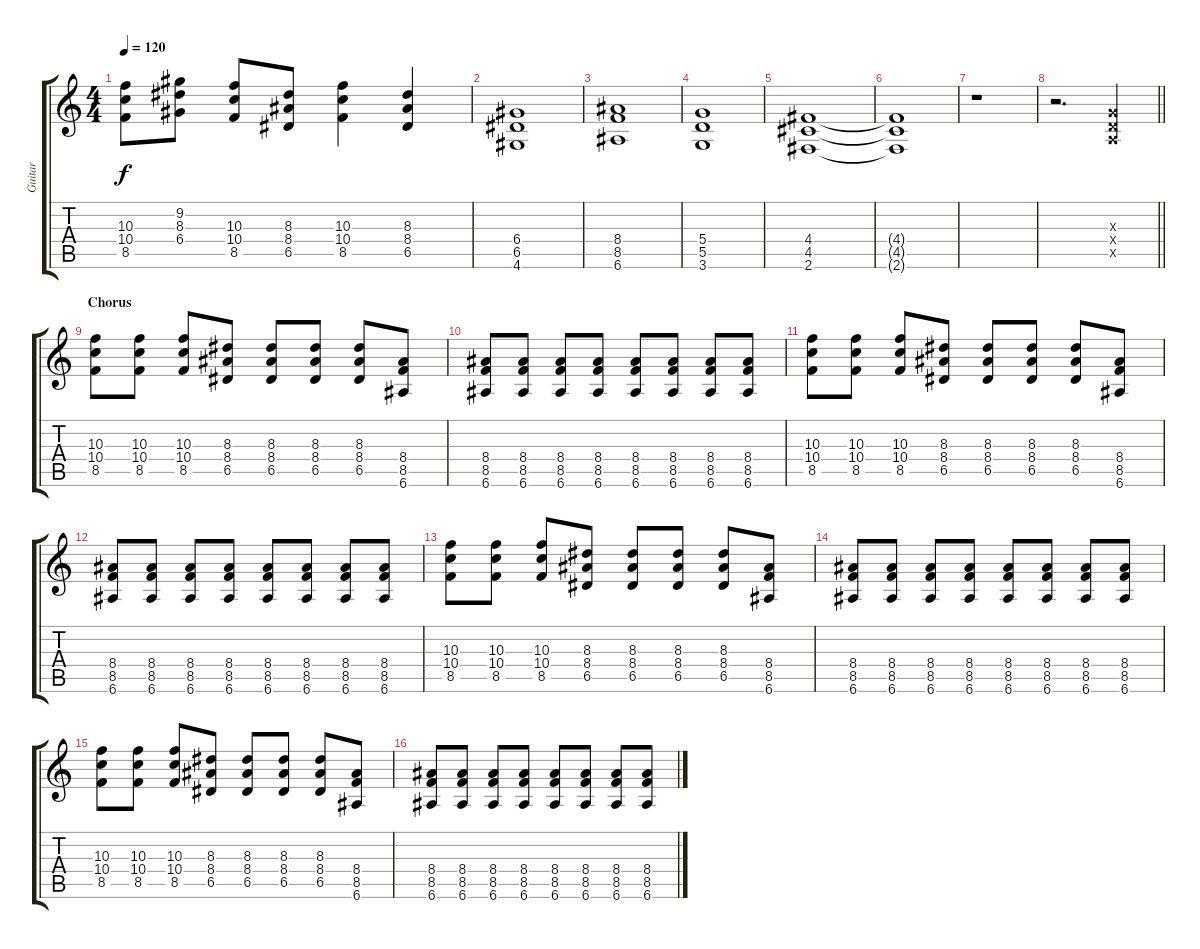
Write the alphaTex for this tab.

\track ("Guitar" "Guitar") {instrument distortionguitar}
\staff {score tabs}
\tuning (E4 B3 G3 D3 A2 E2) {hide}
\ts (4 4)
\tempo 120
\clef g2
\ks c
(10.3 10.4 8.5).8{dy f} (9.2 8.3 6.4).8 (10.3 10.4 8.5).8 (8.3 8.4 6.5).8 (10.3 10.4 8.5).4 (8.3 8.4 6.5).4 |
(6.4 6.5 4.6).1 |
(8.4 8.5 6.6).1 |
(5.4 5.5 3.6).1 |
(4.4 4.5 2.6).1 |
(4.4{t} 4.5{t} 2.6{t}).1 |
r.1 |
\barLineRight lightlight
r.2{d} (0.3{x} 0.4{x} 0.5{x}).4 |
\section ("" "Chorus")
(10.3 10.4 8.5).8 (10.3 10.4 8.5).8 (10.3 10.4 8.5).8 (8.3 8.4 6.5).8 (8.3 8.4 6.5).8 (8.3 8.4 6.5).8 (8.3 8.4 6.5).8 (8.4 8.5 6.6).8 |
(8.4 8.5 6.6).8 (8.4 8.5 6.6).8 (8.4 8.5 6.6).8 (8.4 8.5 6.6).8 (8.4 8.5 6.6).8 (8.4 8.5 6.6).8 (8.4 8.5 6.6).8 (8.4 8.5 6.6).8 |
(10.3 10.4 8.5).8 (10.3 10.4 8.5).8 (10.3 10.4 8.5).8 (8.3 8.4 6.5).8 (8.3 8.4 6.5).8 (8.3 8.4 6.5).8 (8.3 8.4 6.5).8 (8.4 8.5 6.6).8 |
(8.4 8.5 6.6).8 (8.4 8.5 6.6).8 (8.4 8.5 6.6).8 (8.4 8.5 6.6).8 (8.4 8.5 6.6).8 (8.4 8.5 6.6).8 (8.4 8.5 6.6).8 (8.4 8.5 6.6).8 |
(10.3 10.4 8.5).8 (10.3 10.4 8.5).8 (10.3 10.4 8.5).8 (8.3 8.4 6.5).8 (8.3 8.4 6.5).8 (8.3 8.4 6.5).8 (8.3 8.4 6.5).8 (8.4 8.5 6.6).8 |
(8.4 8.5 6.6).8 (8.4 8.5 6.6).8 (8.4 8.5 6.6).8 (8.4 8.5 6.6).8 (8.4 8.5 6.6).8 (8.4 8.5 6.6).8 (8.4 8.5 6.6).8 (8.4 8.5 6.6).8 |
(10.3 10.4 8.5).8 (10.3 10.4 8.5).8 (10.3 10.4 8.5).8 (8.3 8.4 6.5).8 (8.3 8.4 6.5).8 (8.3 8.4 6.5).8 (8.3 8.4 6.5).8 (8.4 8.5 6.6).8 |
(8.4 8.5 6.6).8 (8.4 8.5 6.6).8 (8.4 8.5 6.6).8 (8.4 8.5 6.6).8 (8.4 8.5 6.6).8 (8.4 8.5 6.6).8 (8.4 8.5 6.6).8 (8.4 8.5 6.6).8
